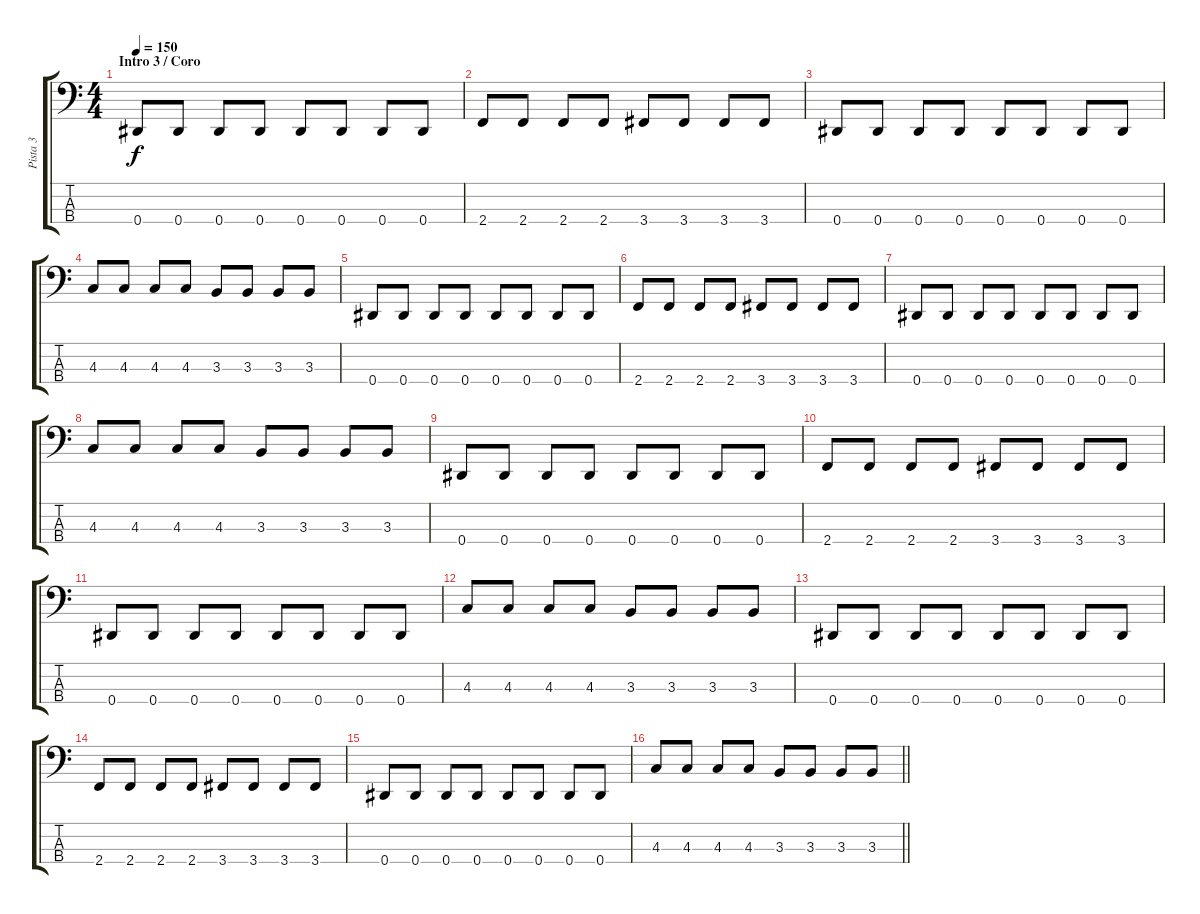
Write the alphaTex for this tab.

\track ("Pista 3" "Pista 3") {instrument electricbassfinger}
\staff {score tabs}
\tuning (Gb2 Db2 Ab1 Eb1) {hide}
\ts (4 4)
\section ("" "Intro 3 / Coro")
\tempo 150
\clef f4
\ks c
0.4.8{dy f} 0.4.8 0.4.8 0.4.8 0.4.8 0.4.8 0.4.8 0.4.8 |
2.4.8 2.4.8 2.4.8 2.4.8 3.4.8 3.4.8 3.4.8 3.4.8 |
0.4.8 0.4.8 0.4.8 0.4.8 0.4.8 0.4.8 0.4.8 0.4.8 |
4.3.8 4.3.8 4.3.8 4.3.8 3.3.8 3.3.8 3.3.8 3.3.8 |
0.4.8 0.4.8 0.4.8 0.4.8 0.4.8 0.4.8 0.4.8 0.4.8 |
2.4.8 2.4.8 2.4.8 2.4.8 3.4.8 3.4.8 3.4.8 3.4.8 |
0.4.8 0.4.8 0.4.8 0.4.8 0.4.8 0.4.8 0.4.8 0.4.8 |
4.3.8 4.3.8 4.3.8 4.3.8 3.3.8 3.3.8 3.3.8 3.3.8 |
0.4.8 0.4.8 0.4.8 0.4.8 0.4.8 0.4.8 0.4.8 0.4.8 |
2.4.8 2.4.8 2.4.8 2.4.8 3.4.8 3.4.8 3.4.8 3.4.8 |
0.4.8 0.4.8 0.4.8 0.4.8 0.4.8 0.4.8 0.4.8 0.4.8 |
4.3.8 4.3.8 4.3.8 4.3.8 3.3.8 3.3.8 3.3.8 3.3.8 |
0.4.8 0.4.8 0.4.8 0.4.8 0.4.8 0.4.8 0.4.8 0.4.8 |
2.4.8 2.4.8 2.4.8 2.4.8 3.4.8 3.4.8 3.4.8 3.4.8 |
0.4.8 0.4.8 0.4.8 0.4.8 0.4.8 0.4.8 0.4.8 0.4.8 |
\barLineRight lightlight
4.3.8 4.3.8 4.3.8 4.3.8 3.3.8 3.3.8 3.3.8 3.3.8
